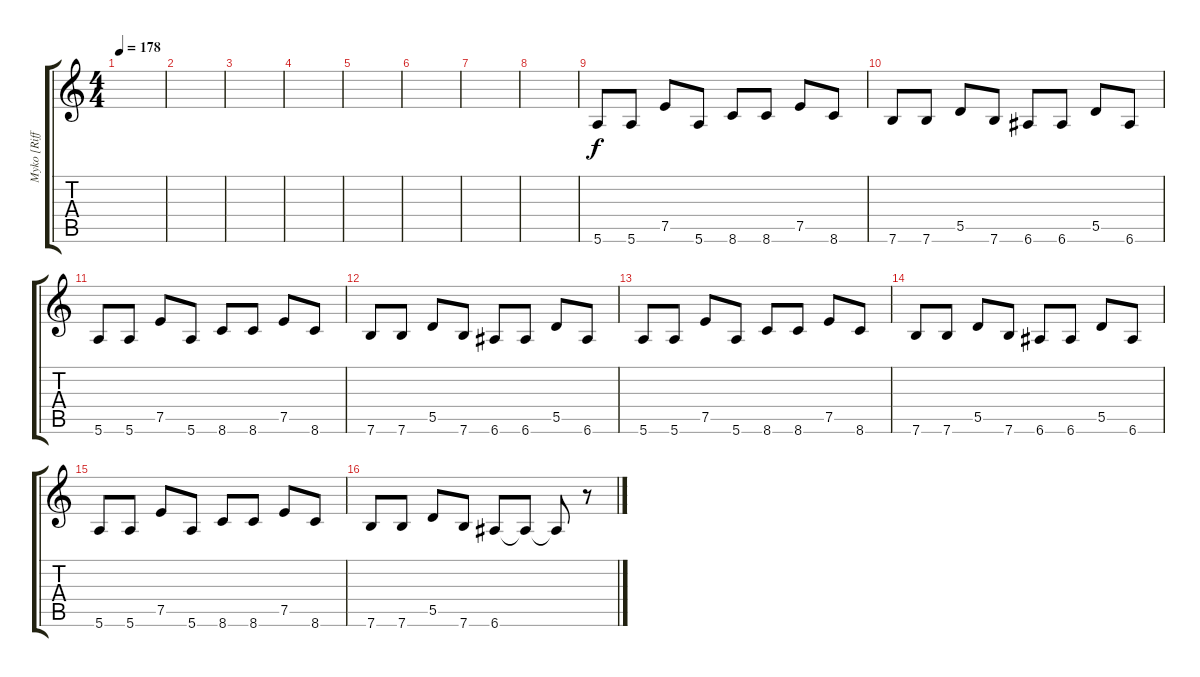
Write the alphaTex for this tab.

\track ("Myko [Riff]" "Myko [Riff") {instrument distortionguitar}
\staff {score tabs}
\tuning (E4 B3 G3 D3 A2 E2) {hide}
\ts (4 4)
\tempo 178
\clef g2
\ks c
|
|
|
|
|
|
|
|
5.6.8 5.6.8 7.5.8 5.6.8 8.6.8 8.6.8 7.5.8 8.6.8 |
7.6.8 7.6.8 5.5.8 7.6.8 6.6.8 6.6.8 5.5.8 6.6.8 |
5.6.8 5.6.8 7.5.8 5.6.8 8.6.8 8.6.8 7.5.8 8.6.8 |
7.6.8 7.6.8 5.5.8 7.6.8 6.6.8 6.6.8 5.5.8 6.6.8 |
5.6.8 5.6.8 7.5.8 5.6.8 8.6.8 8.6.8 7.5.8 8.6.8 |
7.6.8 7.6.8 5.5.8 7.6.8 6.6.8 6.6.8 5.5.8 6.6.8 |
5.6.8 5.6.8 7.5.8 5.6.8 8.6.8 8.6.8 7.5.8 8.6.8 |
7.6.8 7.6.8 5.5.8 7.6.8 6.6.8 6.6{t}.8 6.6{t}.8 r.8
